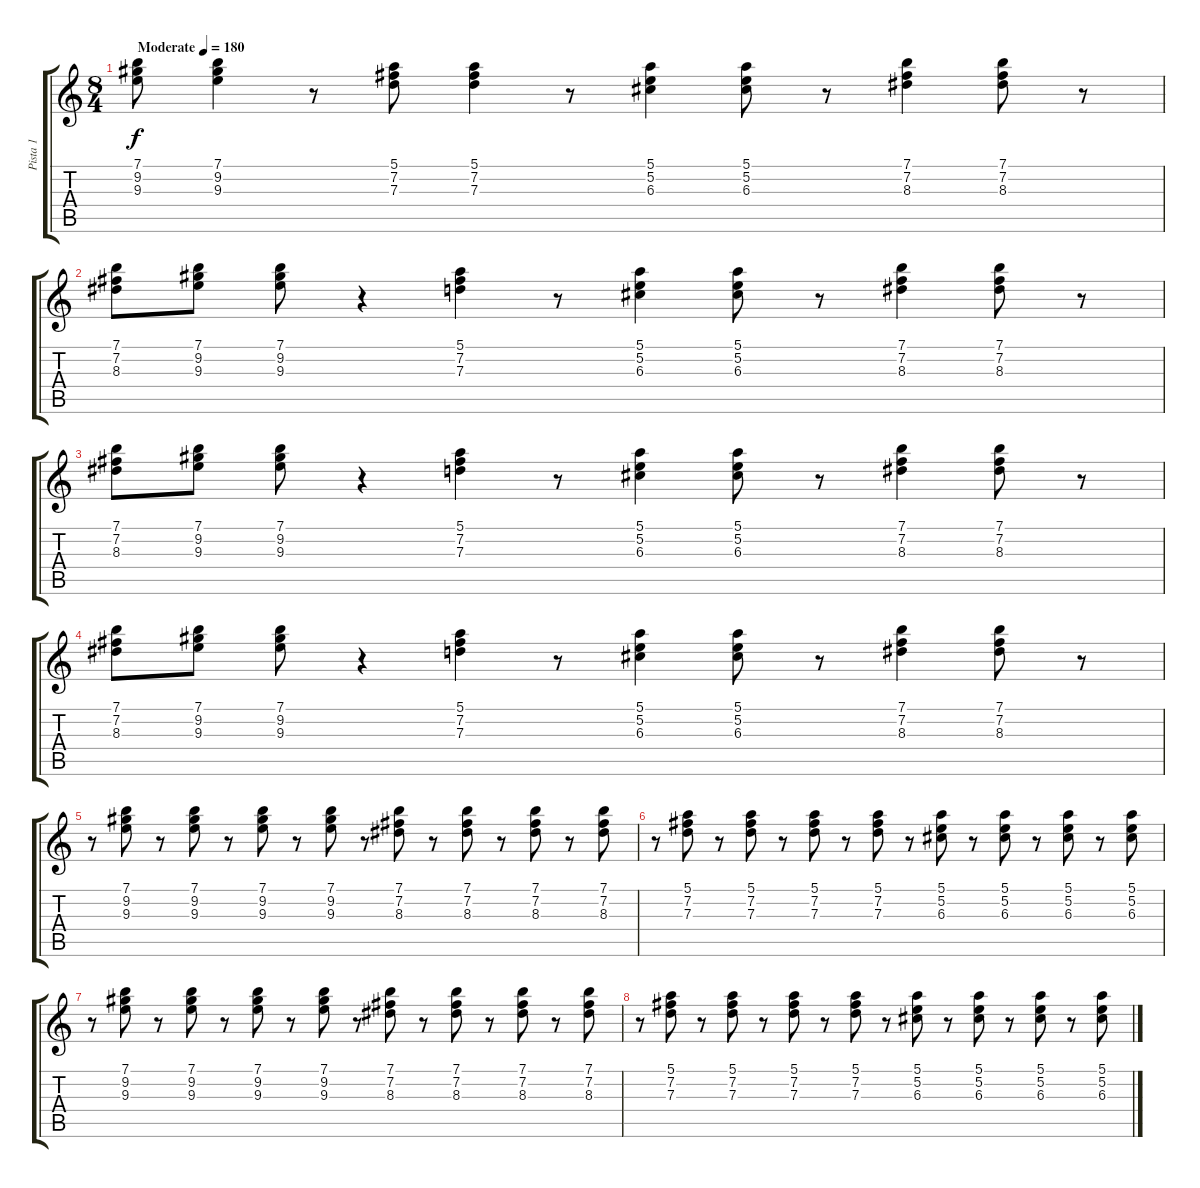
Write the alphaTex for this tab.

\track ("Pista 1" "Pista 1") {instrument electricguitarclean}
\staff {score tabs}
\tuning (E4 B3 G3 D3 A2 E2) {hide}
\ts (8 4)
\tempo (180 "Moderate")
\clef g2
\ks c
(7.1 9.2 9.3).8{dy f instrument electricguitarclean} (7.1 9.2 9.3).4 r.8 (5.1 7.2 7.3).8 (5.1 7.2 7.3).4 r.8 (5.1 5.2 6.3).4 (5.1 5.2 6.3).8 r.8 (7.1 7.2 8.3).4 (7.1 7.2 8.3).8 r.8 |
(7.1 7.2 8.3).8 (7.1 9.2 9.3).8 (7.1 9.2 9.3).8 r.4 (5.1 7.2 7.3).4 r.8 (5.1 5.2 6.3).4 (5.1 5.2 6.3).8 r.8 (7.1 7.2 8.3).4 (7.1 7.2 8.3).8 r.8 |
(7.1 7.2 8.3).8 (7.1 9.2 9.3).8 (7.1 9.2 9.3).8 r.4 (5.1 7.2 7.3).4 r.8 (5.1 5.2 6.3).4 (5.1 5.2 6.3).8 r.8 (7.1 7.2 8.3).4 (7.1 7.2 8.3).8 r.8 |
(7.1 7.2 8.3).8 (7.1 9.2 9.3).8 (7.1 9.2 9.3).8 r.4 (5.1 7.2 7.3).4 r.8 (5.1 5.2 6.3).4 (5.1 5.2 6.3).8 r.8 (7.1 7.2 8.3).4 (7.1 7.2 8.3).8 r.8 |
r.8 (7.1 9.2 9.3).8 r.8 (7.1 9.2 9.3).8 r.8 (7.1 9.2 9.3).8 r.8 (7.1 9.2 9.3).8 r.8 (7.1 7.2 8.3).8 r.8 (7.1 7.2 8.3).8 r.8 (7.1 7.2 8.3).8 r.8 (7.1 7.2 8.3).8 |
r.8 (5.1 7.2 7.3).8 r.8 (5.1 7.2 7.3).8 r.8 (5.1 7.2 7.3).8 r.8 (5.1 7.2 7.3).8 r.8 (5.1 5.2 6.3).8 r.8 (5.1 5.2 6.3).8 r.8 (5.1 5.2 6.3).8 r.8 (5.1 5.2 6.3).8 |
r.8 (7.1 9.2 9.3).8 r.8 (7.1 9.2 9.3).8 r.8 (7.1 9.2 9.3).8 r.8 (7.1 9.2 9.3).8 r.8 (7.1 7.2 8.3).8 r.8 (7.1 7.2 8.3).8 r.8 (7.1 7.2 8.3).8 r.8 (7.1 7.2 8.3).8 |
r.8 (5.1 7.2 7.3).8 r.8 (5.1 7.2 7.3).8 r.8 (5.1 7.2 7.3).8 r.8 (5.1 7.2 7.3).8 r.8 (5.1 5.2 6.3).8 r.8 (5.1 5.2 6.3).8 r.8 (5.1 5.2 6.3).8 r.8 (5.1 5.2 6.3).8
